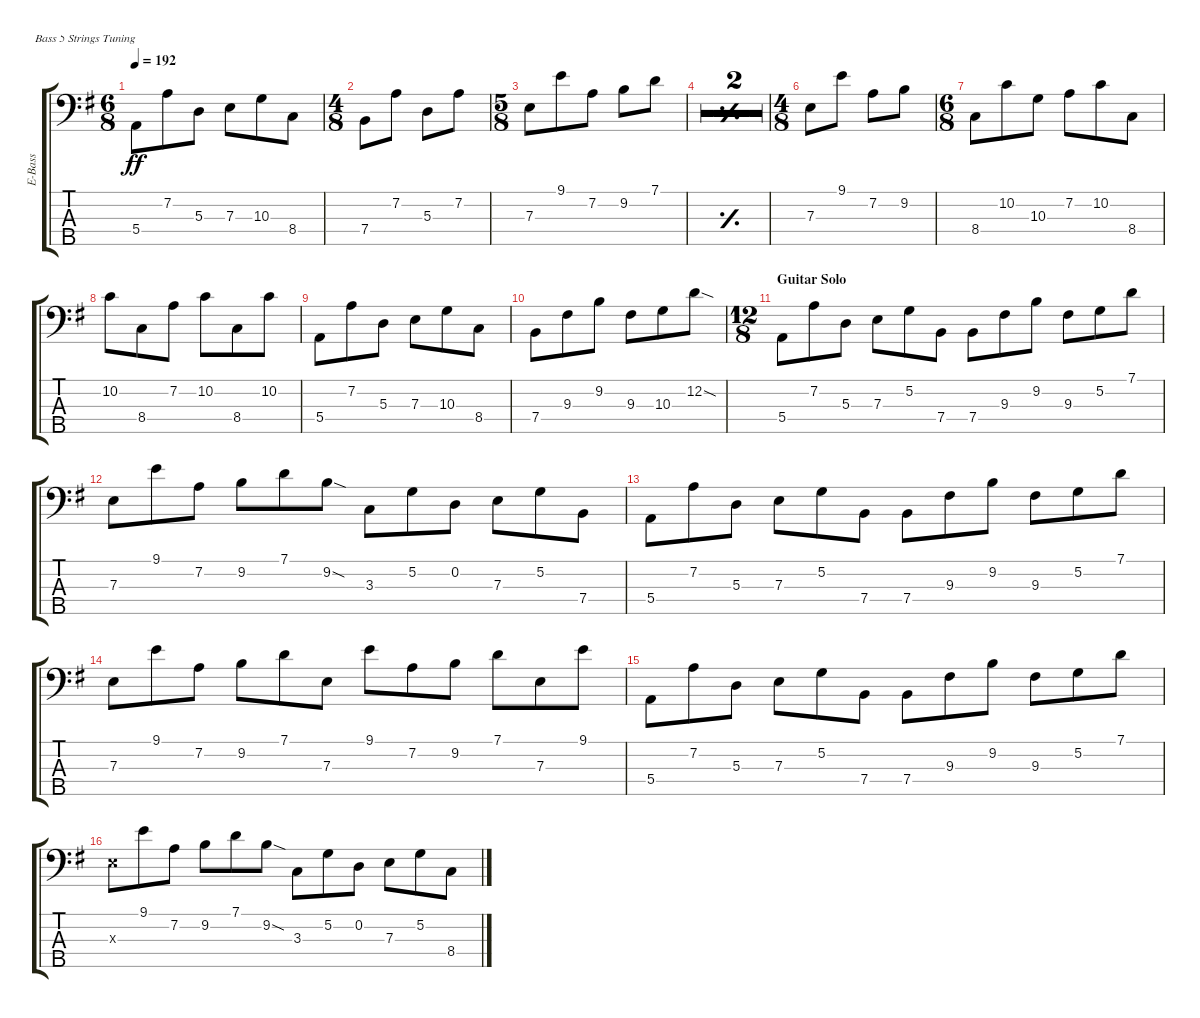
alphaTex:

\defaultSystemsLayout 4
\bracketExtendMode groupsimilarinstruments
\otherSystemsTrackNameOrientation horizontal
\track ("Electric Bass" "E-Bass") {multiBarRest instrument electricbassfinger}
\staff {score tabs}
\tuning (G2 D2 A1 E1 B0)
\ts (6 8)
\tempo 192
\clef f4
\ks g
5.4{acc forcenatural}.8{dy ff} 7.2{acc forcenatural}.8 5.3{acc forcenatural}.8 7.3{acc forcenatural}.8 10.3{acc forcenatural}.8 8.4{acc forcenatural}.8 |
\ts (4 8)
\beaming (8 2 2)
7.4{acc forcenatural}.8 7.2{acc forcenatural}.8 5.3{acc forcenatural}.8 7.2{acc forcenatural}.8 |
\ts (5 8)
\beaming (8 3 3)
7.3{acc forcenatural}.8 9.1{acc forcenatural}.8 7.2{acc forcenatural}.8 9.2{acc forcenatural}.8 7.1{acc forcenatural}.8 |
\simile simple
|
|
\ts (4 8)
\beaming (8 2 2)
\simile none
7.3{acc forcenatural}.8 9.1{acc forcenatural}.8 7.2{acc forcenatural}.8 9.2{acc forcenatural}.8 |
\ts (6 8)
\beaming (8 3 3)
8.4{acc forcenatural}.8 10.2{acc forcenatural}.8 10.3{acc forcenatural}.8 7.2{acc forcenatural}.8 10.2{acc forcenatural}.8 8.4{acc forcenatural}.8 |
10.2{acc forcenatural}.8 8.4{acc forcenatural}.8 7.2{acc forcenatural}.8 10.2{acc forcenatural}.8 8.4{acc forcenatural}.8 10.2{acc forcenatural}.8 |
5.4{acc forcenatural}.8 7.2{acc forcenatural}.8 5.3{acc forcenatural}.8 7.3{acc forcenatural}.8 10.3{acc forcenatural}.8 8.4{acc forcenatural}.8 |
7.4{acc forcenatural}.8 9.3{acc #}.8 9.2{acc forcenatural}.8 9.3{acc #}.8 10.3{acc forcenatural}.8 12.2{sod acc forcenatural}.8 |
\ts (12 8)
\beaming (8 3 3 3 3)
\section ("" "Guitar Solo")
5.4{acc forcenatural}.8 7.2{acc forcenatural}.8 5.3{acc forcenatural}.8 7.3{acc forcenatural}.8 5.2{acc forcenatural}.8 7.4{acc forcenatural}.8 7.4{acc forcenatural}.8 9.3{acc #}.8 9.2{acc forcenatural}.8 9.3{acc #}.8 5.2{acc forcenatural}.8 7.1{acc forcenatural}.8 |
7.3{acc forcenatural}.8 9.1{acc forcenatural}.8 7.2{acc forcenatural}.8 9.2{acc forcenatural}.8 7.1{acc forcenatural}.8 9.2{sod acc forcenatural}.8 3.3{acc forcenatural}.8 5.2{acc forcenatural}.8 0.2{acc forcenatural}.8 7.3{acc forcenatural}.8 5.2{acc forcenatural}.8 7.4{acc forcenatural}.8 |
5.4{acc forcenatural}.8 7.2{acc forcenatural}.8 5.3{acc forcenatural}.8 7.3{acc forcenatural}.8 5.2{acc forcenatural}.8 7.4{acc forcenatural}.8 7.4{acc forcenatural}.8 9.3{acc #}.8 9.2{acc forcenatural}.8 9.3{acc #}.8 5.2{acc forcenatural}.8 7.1{acc forcenatural}.8 |
7.3{acc forcenatural}.8 9.1{acc forcenatural}.8 7.2{acc forcenatural}.8 9.2{acc forcenatural}.8 7.1{acc forcenatural}.8 7.3{acc forcenatural}.8 9.1{acc forcenatural}.8 7.2{acc forcenatural}.8 9.2{acc forcenatural}.8 7.1{acc forcenatural}.8 7.3{acc forcenatural}.8 9.1{acc forcenatural}.8 |
5.4{acc forcenatural}.8 7.2{acc forcenatural}.8 5.3{acc forcenatural}.8 7.3{acc forcenatural}.8 5.2{acc forcenatural}.8 7.4{acc forcenatural}.8 7.4{acc forcenatural}.8 9.3{acc #}.8 9.2{acc forcenatural}.8 9.3{acc #}.8 5.2{acc forcenatural}.8 7.1{acc forcenatural}.8 |
7.3{x acc forcenatural}.8 9.1{acc forcenatural}.8 7.2{acc forcenatural}.8 9.2{acc forcenatural}.8 7.1{acc forcenatural}.8 9.2{sod acc forcenatural}.8 3.3{acc forcenatural}.8 5.2{acc forcenatural}.8 0.2{acc forcenatural}.8 7.3{acc forcenatural}.8 5.2{acc forcenatural}.8 8.4{acc forcenatural}.8
